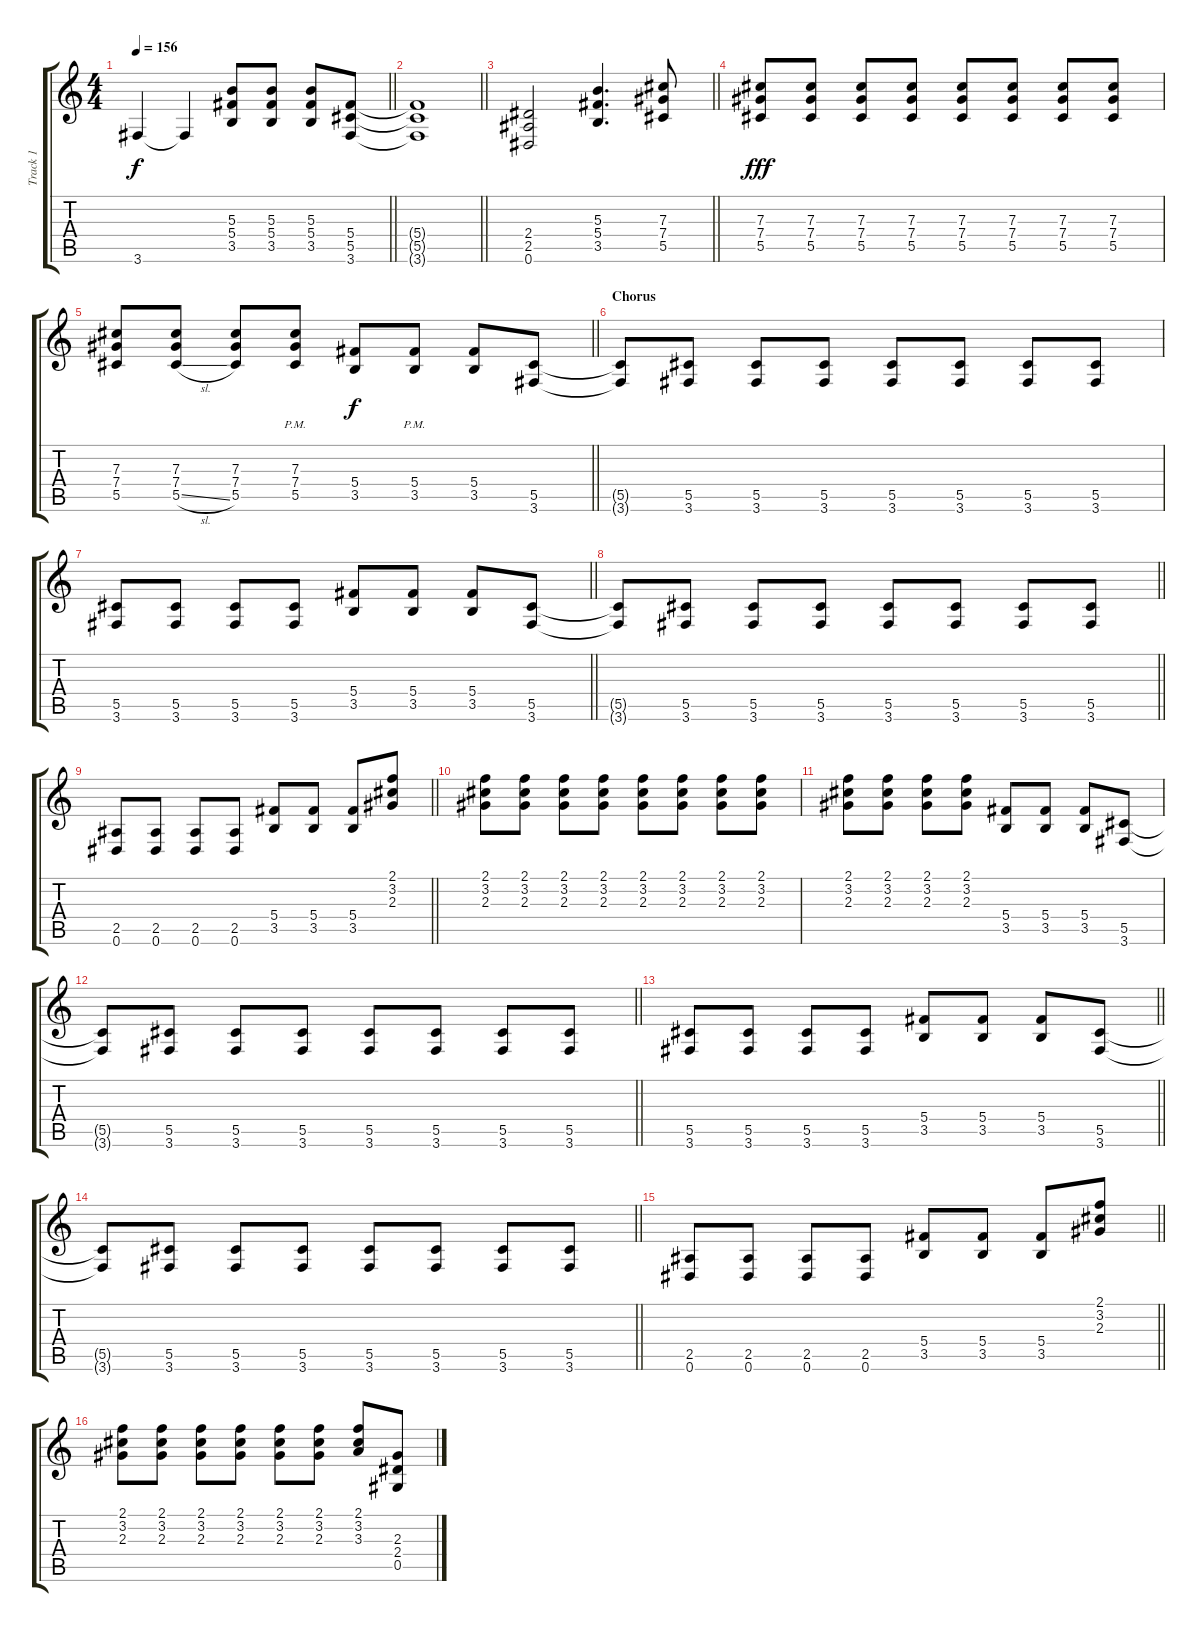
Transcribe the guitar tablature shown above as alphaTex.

\track ("Track 1" "Track 1") {instrument distortionguitar}
\staff {score tabs}
\tuning (Eb4 Bb3 Gb3 Db3 Ab2 Eb2) {hide}
\ts (4 4)
\tempo 156
\clef g2
\barLineRight lightlight
\ks c
3.6{t}.4{dy f} 3.6{t}.4 (5.3 5.4 3.5).8 (5.3 5.4 3.5).8 (5.3 5.4 3.5).8 (5.4 5.5 3.6).8 |
\barLineRight lightlight
(5.4{t} 5.5{t} 3.6{t}).1 |
\barLineRight lightlight
(2.4 2.5 0.6).2 (5.3 5.4 3.5).4{d} (7.3 7.4 5.5).8 |
(7.3 7.4 5.5).8{dy fff} (7.3 7.4 5.5).8 (7.3 7.4 5.5).8 (7.3 7.4 5.5).8 (7.3 7.4 5.5).8 (7.3 7.4 5.5).8 (7.3 7.4 5.5).8 (7.3 7.4 5.5).8 |
\barLineRight lightlight
(7.3 7.4 5.5).8 (7.3 7.4 5.5{sl}).8 (7.3 7.4 5.5).8 (7.3 7.4 5.5{pm}).8 (5.4 3.5).8{dy f} (5.4 3.5{pm}).8 (5.4 3.5).8 (5.5 3.6).8 |
\section ("" "Chorus")
(5.5{t} 3.6{t}).8 (5.5 3.6).8 (5.5 3.6).8 (5.5 3.6).8 (5.5 3.6).8 (5.5 3.6).8 (5.5 3.6).8 (5.5 3.6).8 |
\barLineRight lightlight
(5.5 3.6).8 (5.5 3.6).8 (5.5 3.6).8 (5.5 3.6).8 (5.4 3.5).8 (5.4 3.5).8 (5.4 3.5).8 (5.5 3.6).8 |
\barLineRight lightlight
(5.5{t} 3.6{t}).8 (5.5 3.6).8 (5.5 3.6).8 (5.5 3.6).8 (5.5 3.6).8 (5.5 3.6).8 (5.5 3.6).8 (5.5 3.6).8 |
\barLineRight lightlight
(2.5 0.6).8 (2.5 0.6).8 (2.5 0.6).8 (2.5 0.6).8 (5.4 3.5).8 (5.4 3.5).8 (5.4 3.5).8 (2.1 3.2 2.3).8 |
(2.1 3.2 2.3).8 (2.1 3.2 2.3).8 (2.1 3.2 2.3).8 (2.1 3.2 2.3).8 (2.1 3.2 2.3).8 (2.1 3.2 2.3).8 (2.1 3.2 2.3).8 (2.1 3.2 2.3).8 |
(2.1 3.2 2.3).8 (2.1 3.2 2.3).8 (2.1 3.2 2.3).8 (2.1 3.2 2.3).8 (5.4 3.5).8 (5.4 3.5).8 (5.4 3.5).8 (5.5 3.6).8 |
\barLineRight lightlight
(5.5{t} 3.6{t}).8 (5.5 3.6).8 (5.5 3.6).8 (5.5 3.6).8 (5.5 3.6).8 (5.5 3.6).8 (5.5 3.6).8 (5.5 3.6).8 |
\barLineRight lightlight
(5.5 3.6).8 (5.5 3.6).8 (5.5 3.6).8 (5.5 3.6).8 (5.4 3.5).8 (5.4 3.5).8 (5.4 3.5).8 (5.5 3.6).8 |
\barLineRight lightlight
(5.5{t} 3.6{t}).8 (5.5 3.6).8 (5.5 3.6).8 (5.5 3.6).8 (5.5 3.6).8 (5.5 3.6).8 (5.5 3.6).8 (5.5 3.6).8 |
\barLineRight lightlight
(2.5 0.6).8 (2.5 0.6).8 (2.5 0.6).8 (2.5 0.6).8 (5.4 3.5).8 (5.4 3.5).8 (5.4 3.5).8 (2.1 3.2 2.3).8 |
(2.1 3.2 2.3).8 (2.1 3.2 2.3).8 (2.1 3.2 2.3).8 (2.1 3.2 2.3).8 (2.1 3.2 2.3).8 (2.1 3.2 2.3).8 (2.1 3.2 3.3).8 (2.3 2.4 0.5).8
